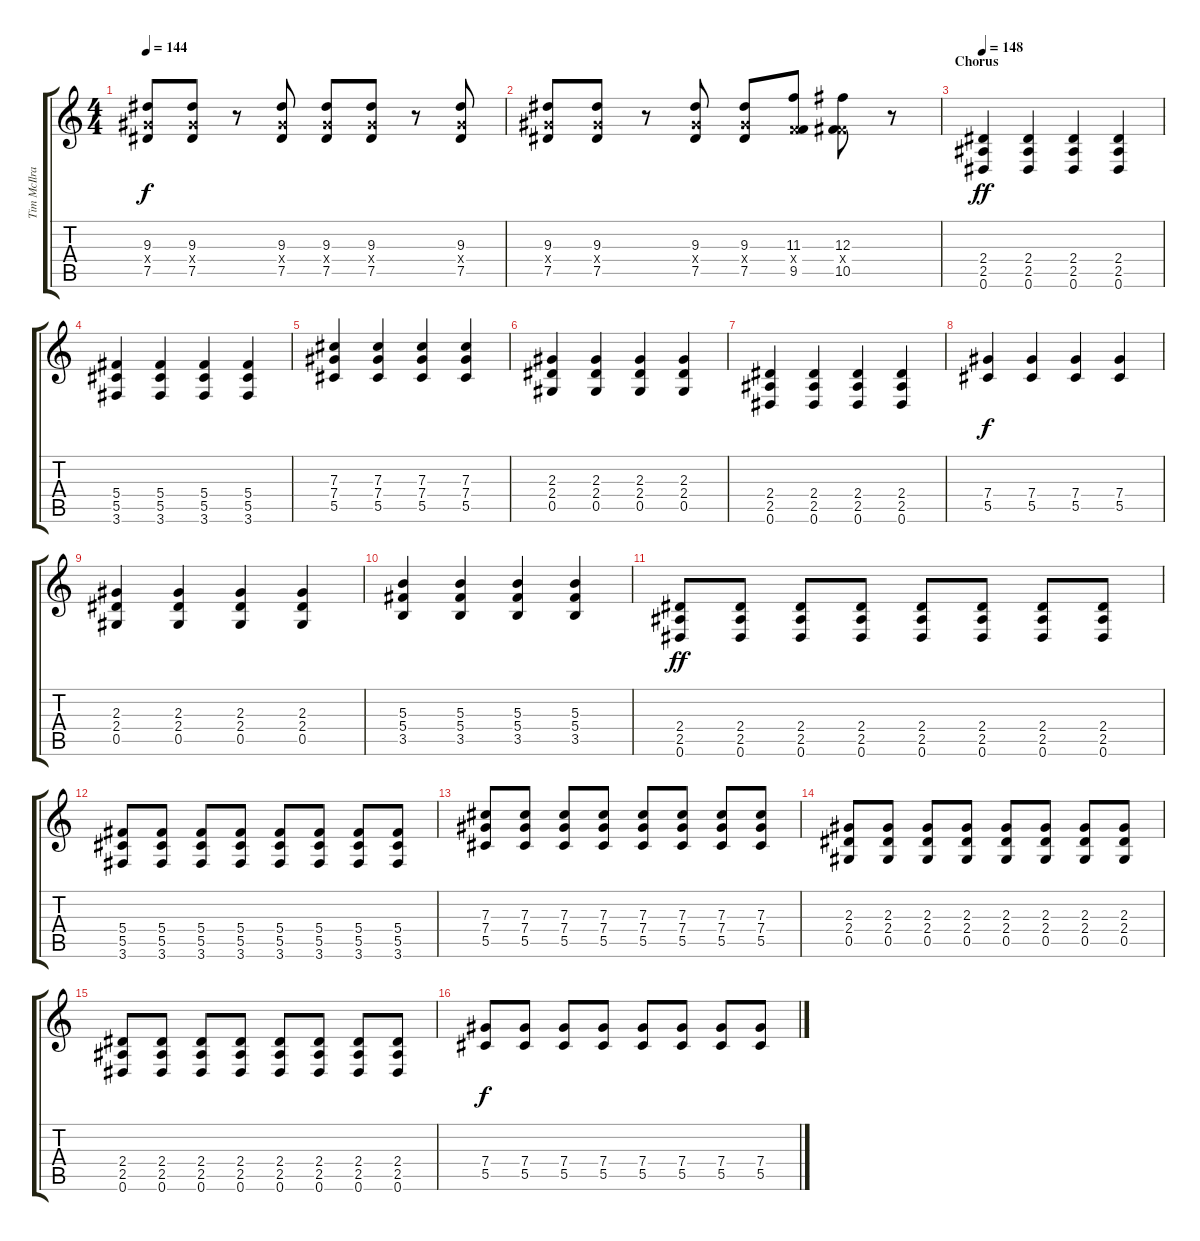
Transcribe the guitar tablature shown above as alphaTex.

\track ("Tim McIlrath - Guitar One" "Tim McIlra") {instrument distortionguitar}
\staff {score tabs}
\tuning (Eb4 Bb3 Gb3 Db3 Ab2 Eb2) {hide}
\ts (4 4)
\tempo 144
\clef g2
\ks c
(9.3 7.4{x} 7.5).8{dy f} (9.3 7.4{x} 7.5).8 r.8 (9.3 7.4{x} 7.5).8 (9.3 7.4{x} 7.5).8 (9.3 7.4{x} 7.5).8 r.8 (9.3 7.4{x} 7.5).8 |
(9.3 7.4{x} 7.5).8 (9.3 7.4{x} 7.5).8 r.8 (9.3 7.4{x} 7.5).8 (9.3 7.4{x} 7.5).8 (11.3 4.4{x} 9.5).8 (12.3 5.4{x} 10.5).8 r.8 |
\section ("" "Chorus")
\tempo 148
(2.4 2.5 0.6).4{dy ff} (2.4 2.5 0.6).4 (2.4 2.5 0.6).4 (2.4 2.5 0.6).4 |
(5.4 5.5 3.6).4 (5.4 5.5 3.6).4 (5.4 5.5 3.6).4 (5.4 5.5 3.6).4 |
(7.3 7.4 5.5).4 (7.3 7.4 5.5).4 (7.3 7.4 5.5).4 (7.3 7.4 5.5).4 |
(2.3 2.4 0.5).4 (2.3 2.4 0.5).4 (2.3 2.4 0.5).4 (2.3 2.4 0.5).4 |
(2.4 2.5 0.6).4 (2.4 2.5 0.6).4 (2.4 2.5 0.6).4 (2.4 2.5 0.6).4 |
(7.4 5.5).4{dy f} (7.4 5.5).4 (7.4 5.5).4 (7.4 5.5).4 |
(2.3 2.4 0.5).4 (2.3 2.4 0.5).4 (2.3 2.4 0.5).4 (2.3 2.4 0.5).4 |
(5.3 5.4 3.5).4 (5.3 5.4 3.5).4 (5.3 5.4 3.5).4 (5.3 5.4 3.5).4 |
(2.4 2.5 0.6).8{dy ff} (2.4 2.5 0.6).8 (2.4 2.5 0.6).8 (2.4 2.5 0.6).8 (2.4 2.5 0.6).8 (2.4 2.5 0.6).8 (2.4 2.5 0.6).8 (2.4 2.5 0.6).8 |
(5.4 5.5 3.6).8 (5.4 5.5 3.6).8 (5.4 5.5 3.6).8 (5.4 5.5 3.6).8 (5.4 5.5 3.6).8 (5.4 5.5 3.6).8 (5.4 5.5 3.6).8 (5.4 5.5 3.6).8 |
(7.3 7.4 5.5).8 (7.3 7.4 5.5).8 (7.3 7.4 5.5).8 (7.3 7.4 5.5).8 (7.3 7.4 5.5).8 (7.3 7.4 5.5).8 (7.3 7.4 5.5).8 (7.3 7.4 5.5).8 |
(2.3 2.4 0.5).8 (2.3 2.4 0.5).8 (2.3 2.4 0.5).8 (2.3 2.4 0.5).8 (2.3 2.4 0.5).8 (2.3 2.4 0.5).8 (2.3 2.4 0.5).8 (2.3 2.4 0.5).8 |
(2.4 2.5 0.6).8 (2.4 2.5 0.6).8 (2.4 2.5 0.6).8 (2.4 2.5 0.6).8 (2.4 2.5 0.6).8 (2.4 2.5 0.6).8 (2.4 2.5 0.6).8 (2.4 2.5 0.6).8 |
(7.4 5.5).8{dy f} (7.4 5.5).8 (7.4 5.5).8 (7.4 5.5).8 (7.4 5.5).8 (7.4 5.5).8 (7.4 5.5).8 (7.4 5.5).8
